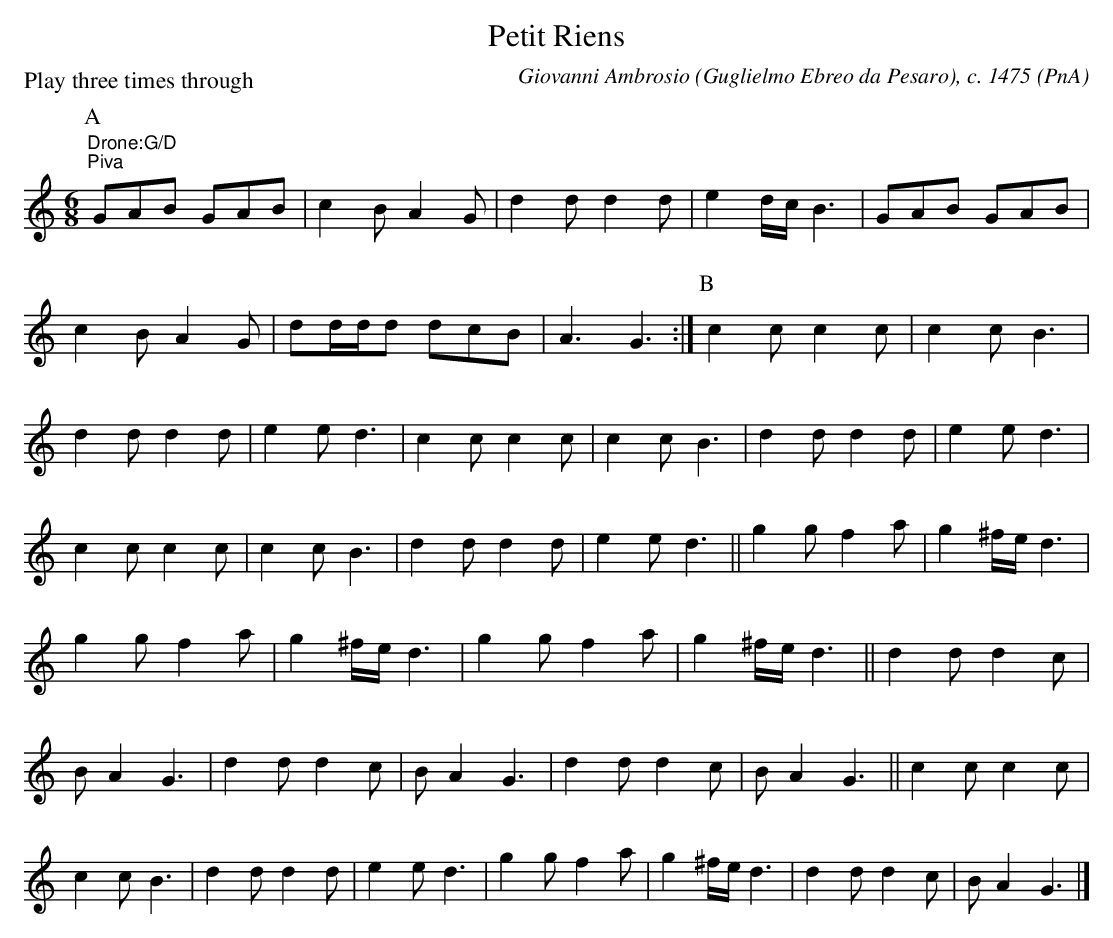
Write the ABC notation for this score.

X:1
T:Petit Riens
C:Giovanni Ambrosio (Guglielmo Ebreo da Pesaro), c. 1475 (PnA)
P:Play three times through
M:6/8
L:1/8
K:G mix
P:A
"^Drone:G/D;Piva"GAB GAB | c2B A2G | d2d d2d | e2d/c/ B3 | GAB GAB | c2B A2G |
dd/d/d dcB | A3 G3 :|
P:B
c2c c2c | c2c B3 | d2d d2d | e2e d3 |
c2c c2c | c2c B3 | d2d d2d | e2e d3 |
c2c c2c | c2c B3 | d2d d2d | e2e d3 ||
g2g f2a | g2^f/e/ d3 |
g2g f2a | g2^f/e/ d3 |
g2g f2a | g2^f/e/ d3 ||
d2d d2c | BA2 G3 |
d2d d2c | BA2 G3 |
d2d d2c | BA2 G3 ||
c2c c2c | c2c B3 | d2d d2d | e2e d3 |
g2g f2a | g2^f/e/ d3 |
d2d d2c | BA2 G3 |]
